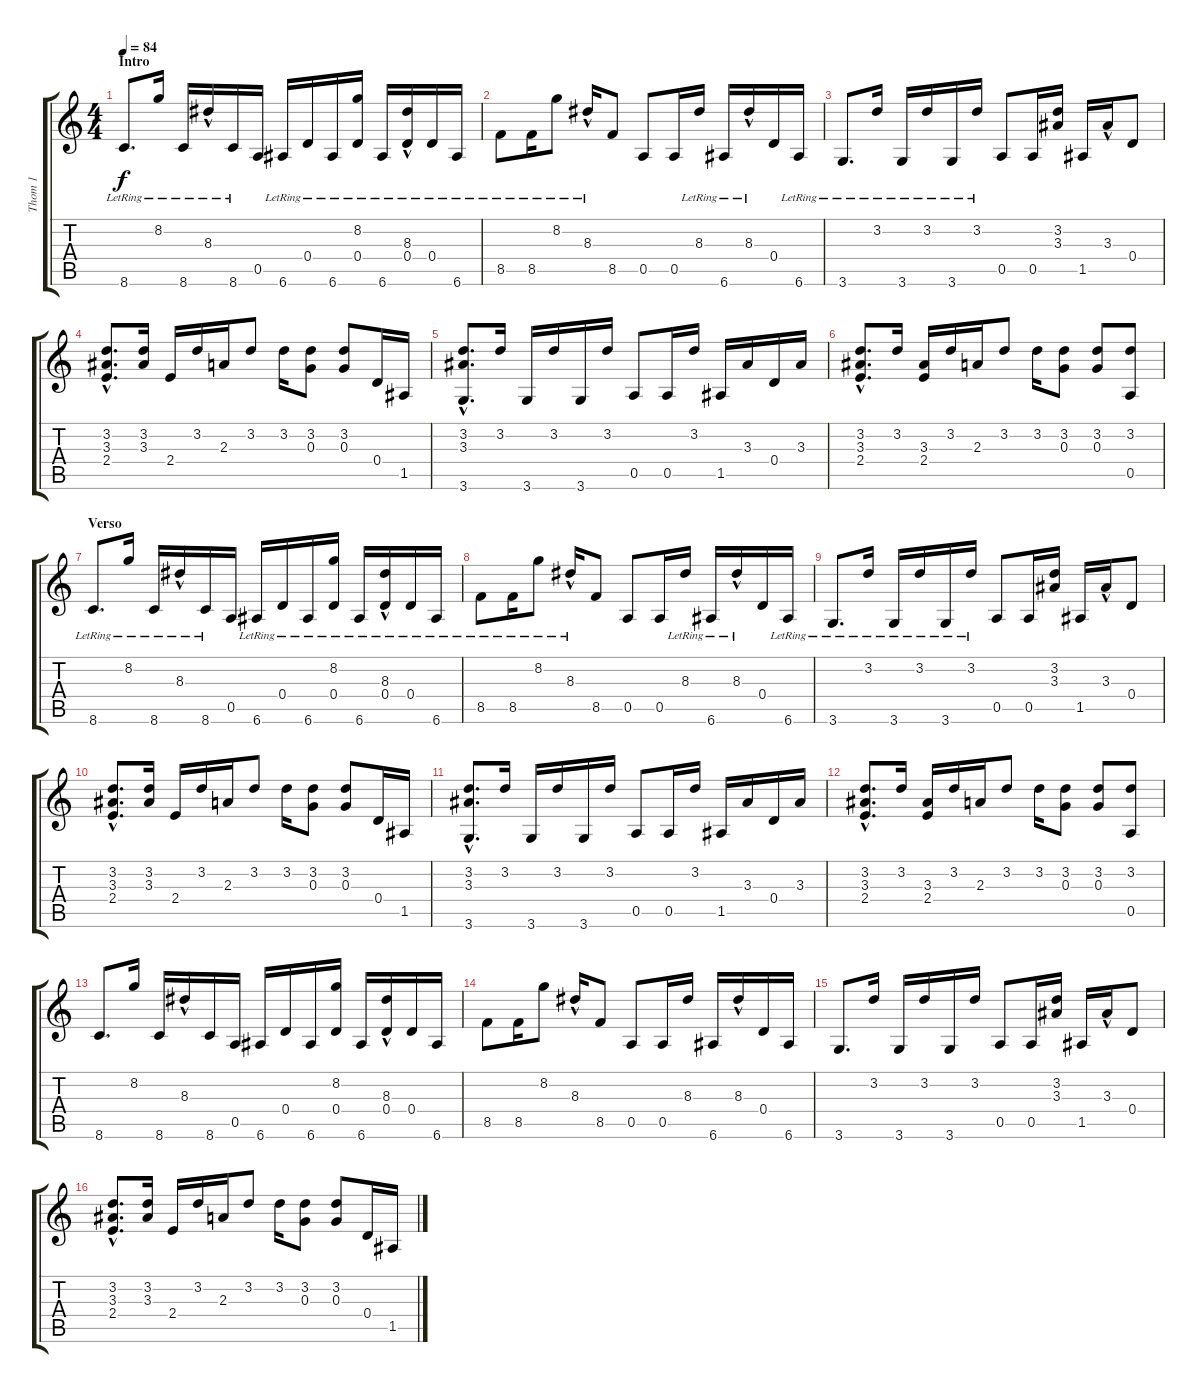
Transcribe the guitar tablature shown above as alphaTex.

\track ("Thom 1" "Thom 1") {instrument acousticguitarnylon}
\staff {score tabs}
\tuning (E4 B3 G3 D3 A2 E2) {hide}
\ts (4 4)
\section ("" "Intro")
\tempo 84
\clef g2
\ks c
8.6{lr}.8{d dy f instrument acousticguitarnylon} 8.2{lr}.16 8.6{lr}.16 8.3{hac lr}.16 8.6{lr}.16 0.5.16 6.6{lr}.16 0.4{lr}.16 6.6{lr}.16 (8.2{lr} 0.4).16 6.6{lr}.16 (8.3{hac lr} 0.4).16 0.4{lr}.16 6.6{lr}.16 |
8.5{lr}.8 8.5{lr}.16 8.2{lr}.8 8.3{hac lr}.16 8.5.8 0.5.8 0.5.16 8.3{lr}.16 6.6{lr}.16 8.3{hac lr}.16 0.4.16 6.6{lr}.16 |
3.6{lr}.8{d} 3.2{lr}.16 3.6{lr}.16 3.2{lr}.16 3.6{lr}.16 3.2{lr}.16 0.5.8 0.5.16 (3.2 3.3).16 1.5.16 3.3{hac}.16 0.4.8 |
(3.2{hac} 3.3{hac} 2.4).8{d} (3.2 3.3).16 2.4.16 3.2.16 2.3.16 3.2.8 3.2.16 (3.2 0.3).8 (3.2 0.3).8 0.4.16 1.5.16 |
(3.2{hac} 3.3{hac} 3.6).8{d} 3.2.16 3.6.16 3.2.16 3.6.16 3.2.16 0.5.8 0.5.16 3.2.16 1.5.16 3.3.16 0.4.16 3.3.16 |
(3.2{hac} 3.3{hac} 2.4).8{d} 3.2.16 (3.3 2.4).16 3.2.16 2.3.16 3.2.8 3.2.16 (3.2 0.3).8 (3.2 0.3).8 (3.2 0.5).8 |
\section ("" "Verso")
8.6{lr}.8{d} 8.2{lr}.16 8.6{lr}.16 8.3{hac lr}.16 8.6{lr}.16 0.5.16 6.6{lr}.16 0.4{lr}.16 6.6{lr}.16 (8.2{lr} 0.4).16 6.6{lr}.16 (8.3{hac lr} 0.4).16 0.4{lr}.16 6.6{lr}.16 |
8.5{lr}.8 8.5{lr}.16 8.2{lr}.8 8.3{hac lr}.16 8.5.8 0.5.8 0.5.16 8.3{lr}.16 6.6{lr}.16 8.3{hac lr}.16 0.4.16 6.6{lr}.16 |
3.6{lr}.8{d} 3.2{lr}.16 3.6{lr}.16 3.2{lr}.16 3.6{lr}.16 3.2{lr}.16 0.5.8 0.5.16 (3.2 3.3).16 1.5.16 3.3{hac}.16 0.4.8 |
(3.2{hac} 3.3{hac} 2.4).8{d} (3.2 3.3).16 2.4.16 3.2.16 2.3.16 3.2.8 3.2.16 (3.2 0.3).8 (3.2 0.3).8 0.4.16 1.5.16 |
(3.2{hac} 3.3{hac} 3.6).8{d} 3.2.16 3.6.16 3.2.16 3.6.16 3.2.16 0.5.8 0.5.16 3.2.16 1.5.16 3.3.16 0.4.16 3.3.16 |
(3.2{hac} 3.3{hac} 2.4).8{d} 3.2.16 (3.3 2.4).16 3.2.16 2.3.16 3.2.8 3.2.16 (3.2 0.3).8 (3.2 0.3).8 (3.2 0.5).8 |
8.6.8{d} 8.2.16 8.6.16 8.3{hac}.16 8.6.16 0.5.16 6.6.16 0.4.16 6.6.16 (8.2 0.4).16 6.6.16 (8.3{hac} 0.4).16 0.4.16 6.6.16 |
8.5.8 8.5.16 8.2.8 8.3{hac}.16 8.5.8 0.5.8 0.5.16 8.3.16 6.6.16 8.3{hac}.16 0.4.16 6.6.16 |
3.6.8{d} 3.2.16 3.6.16 3.2.16 3.6.16 3.2.16 0.5.8 0.5.16 (3.2 3.3).16 1.5.16 3.3{hac}.16 0.4.8 |
(3.2{hac} 3.3{hac} 2.4).8{d} (3.2 3.3).16 2.4.16 3.2.16 2.3.16 3.2.8 3.2.16 (3.2 0.3).8 (3.2 0.3).8 0.4.16 1.5.16
